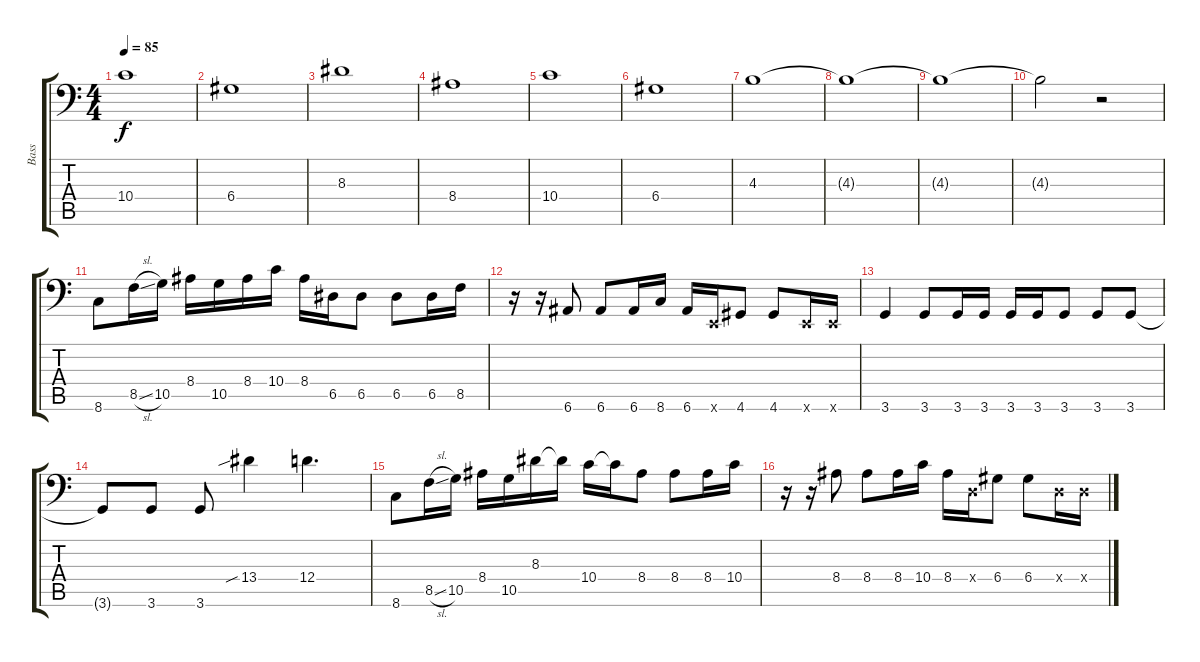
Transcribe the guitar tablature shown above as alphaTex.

\track ("Bass" "Bass") {instrument electricbassfinger}
\staff {score tabs}
\tuning (E3 B2 G2 D2 A1 E1) {hide}
\ts (4 4)
\tempo 85
\clef f4
\ks c
10.4.1{dy f} |
6.4.1 |
8.3.1 |
8.4.1 |
10.4.1 |
6.4.1 |
4.3.1 |
4.3{t}.1 |
4.3{t}.1 |
4.3{t}.2 r.2 |
8.6.8 8.5{sl}.16 10.5.16 8.4.16 10.5.16 8.4.16 10.4.16 8.4.16 6.5.16 6.5.8 6.5.8 6.5.16 8.5.16 |
r.16 r.16 6.6.8 6.6.8 6.6.16 8.6.16 6.6.16 0.6{x}.16 4.6.8 4.6.8 0.6{x}.16 0.6{x}.16 |
3.6.4 3.6.8 3.6.16 3.6.16 3.6.16 3.6.16 3.6.8 3.6.8 3.6.8 |
3.6{t}.8 3.6.8 3.6.8 13.4{sib}.4 12.4.4{d} |
8.6.8 8.5{sl}.16 10.5.16 8.4.16 10.5.16 8.3.16 8.3{t}.16 10.4.16 10.4{t}.16 8.4.8 8.4.8 8.4.16 10.4.16 |
r.16 r.16 8.4.8 8.4.8 8.4.16 10.4.16 8.4.16 0.4{x}.16 6.4.8 6.4.8 0.4{x}.16 0.4{x}.16
